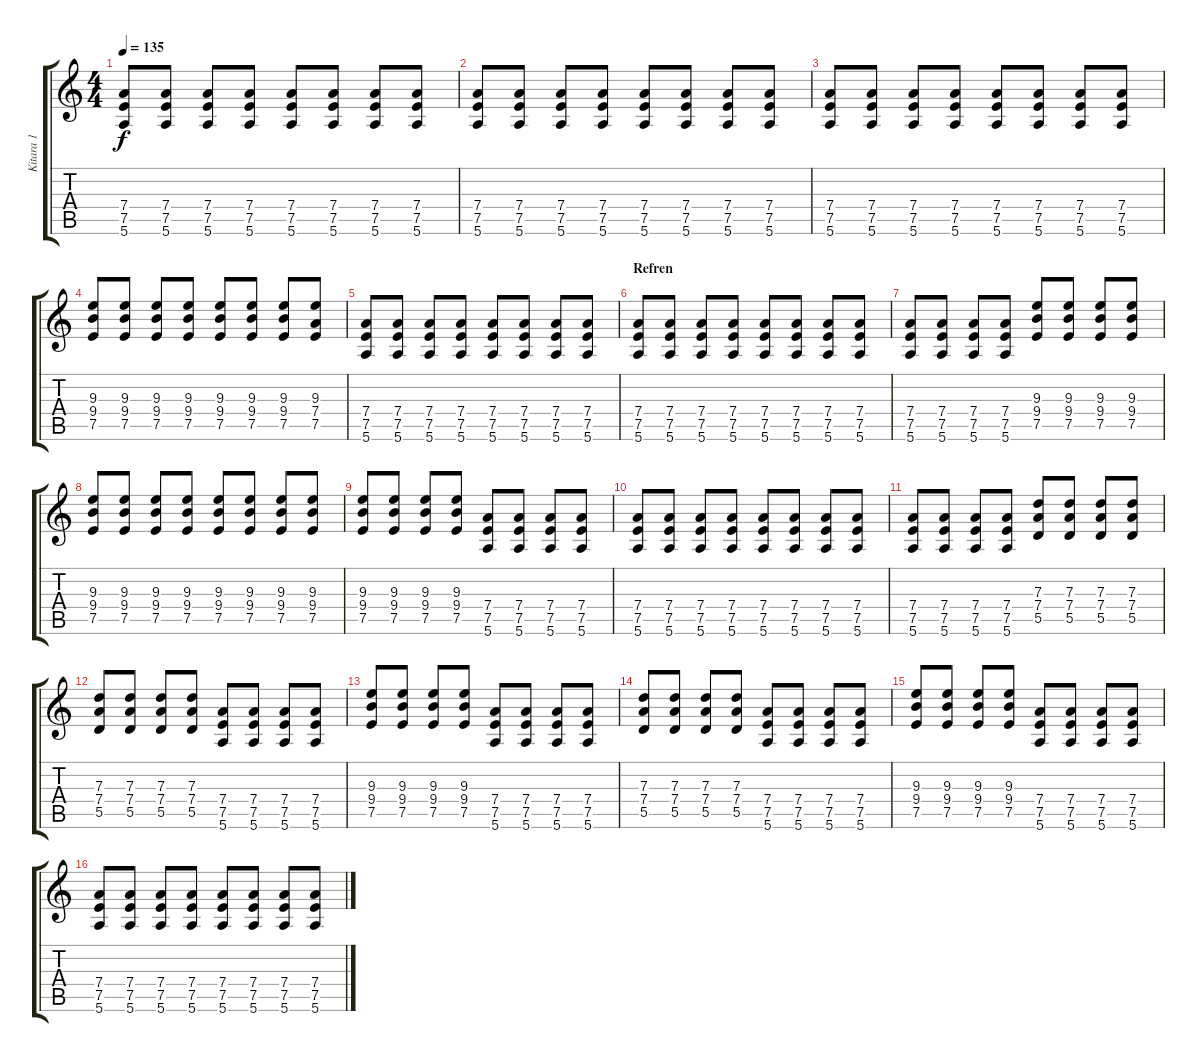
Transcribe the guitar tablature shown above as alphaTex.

\track ("Kitara 1" "Kitara 1") {instrument distortionguitar}
\staff {score tabs}
\tuning (E4 B3 G3 D3 A2 E2) {hide}
\ts (4 4)
\tempo 135
\clef g2
\ks c
(7.4 7.5 5.6).8{dy f} (7.4 7.5 5.6).8 (7.4 7.5 5.6).8 (7.4 7.5 5.6).8 (7.4 7.5 5.6).8 (7.4 7.5 5.6).8 (7.4 7.5 5.6).8 (7.4 7.5 5.6).8 |
(7.4 7.5 5.6).8 (7.4 7.5 5.6).8 (7.4 7.5 5.6).8 (7.4 7.5 5.6).8 (7.4 7.5 5.6).8 (7.4 7.5 5.6).8 (7.4 7.5 5.6).8 (7.4 7.5 5.6).8 |
(7.4 7.5 5.6).8 (7.4 7.5 5.6).8 (7.4 7.5 5.6).8 (7.4 7.5 5.6).8 (7.4 7.5 5.6).8 (7.4 7.5 5.6).8 (7.4 7.5 5.6).8 (7.4 7.5 5.6).8 |
(9.3 9.4 7.5).8 (9.3 9.4 7.5).8 (9.3 9.4 7.5).8 (9.3 9.4 7.5).8 (9.3 9.4 7.5).8 (9.3 9.4 7.5).8 (9.3 9.4 7.5).8 (9.3 7.4 7.5).8 |
(7.4 7.5 5.6).8 (7.4 7.5 5.6).8 (7.4 7.5 5.6).8 (7.4 7.5 5.6).8 (7.4 7.5 5.6).8 (7.4 7.5 5.6).8 (7.4 7.5 5.6).8 (7.4 7.5 5.6).8 |
\section ("" "Refren")
(7.4 7.5 5.6).8 (7.4 7.5 5.6).8 (7.4 7.5 5.6).8 (7.4 7.5 5.6).8 (7.4 7.5 5.6).8 (7.4 7.5 5.6).8 (7.4 7.5 5.6).8 (7.4 7.5 5.6).8 |
(7.4 7.5 5.6).8 (7.4 7.5 5.6).8 (7.4 7.5 5.6).8 (7.4 7.5 5.6).8 (9.3 9.4 7.5).8 (9.3 9.4 7.5).8 (9.3 9.4 7.5).8 (9.3 9.4 7.5).8 |
(9.3 9.4 7.5).8 (9.3 9.4 7.5).8 (9.3 9.4 7.5).8 (9.3 9.4 7.5).8 (9.3 9.4 7.5).8 (9.3 9.4 7.5).8 (9.3 9.4 7.5).8 (9.3 9.4 7.5).8 |
(9.3 9.4 7.5).8 (9.3 9.4 7.5).8 (9.3 9.4 7.5).8 (9.3 9.4 7.5).8 (7.4 7.5 5.6).8 (7.4 7.5 5.6).8 (7.4 7.5 5.6).8 (7.4 7.5 5.6).8 |
(7.4 7.5 5.6).8 (7.4 7.5 5.6).8 (7.4 7.5 5.6).8 (7.4 7.5 5.6).8 (7.4 7.5 5.6).8 (7.4 7.5 5.6).8 (7.4 7.5 5.6).8 (7.4 7.5 5.6).8 |
(7.4 7.5 5.6).8 (7.4 7.5 5.6).8 (7.4 7.5 5.6).8 (7.4 7.5 5.6).8 (7.3 7.4 5.5).8 (7.3 7.4 5.5).8 (7.3 7.4 5.5).8 (7.3 7.4 5.5).8 |
(7.3 7.4 5.5).8 (7.3 7.4 5.5).8 (7.3 7.4 5.5).8 (7.3 7.4 5.5).8 (7.4 7.5 5.6).8 (7.4 7.5 5.6).8 (7.4 7.5 5.6).8 (7.4 7.5 5.6).8 |
(9.3 9.4 7.5).8 (9.3 9.4 7.5).8 (9.3 9.4 7.5).8 (9.3 9.4 7.5).8 (7.4 7.5 5.6).8 (7.4 7.5 5.6).8 (7.4 7.5 5.6).8 (7.4 7.5 5.6).8 |
(7.3 7.4 5.5).8 (7.3 7.4 5.5).8 (7.3 7.4 5.5).8 (7.3 7.4 5.5).8 (7.4 7.5 5.6).8 (7.4 7.5 5.6).8 (7.4 7.5 5.6).8 (7.4 7.5 5.6).8 |
(9.3 9.4 7.5).8 (9.3 9.4 7.5).8 (9.3 9.4 7.5).8 (9.3 9.4 7.5).8 (7.4 7.5 5.6).8 (7.4 7.5 5.6).8 (7.4 7.5 5.6).8 (7.4 7.5 5.6).8 |
(7.4 7.5 5.6).8 (7.4 7.5 5.6).8 (7.4 7.5 5.6).8 (7.4 7.5 5.6).8 (7.4 7.5 5.6).8 (7.4 7.5 5.6).8 (7.4 7.5 5.6).8 (7.4 7.5 5.6).8
